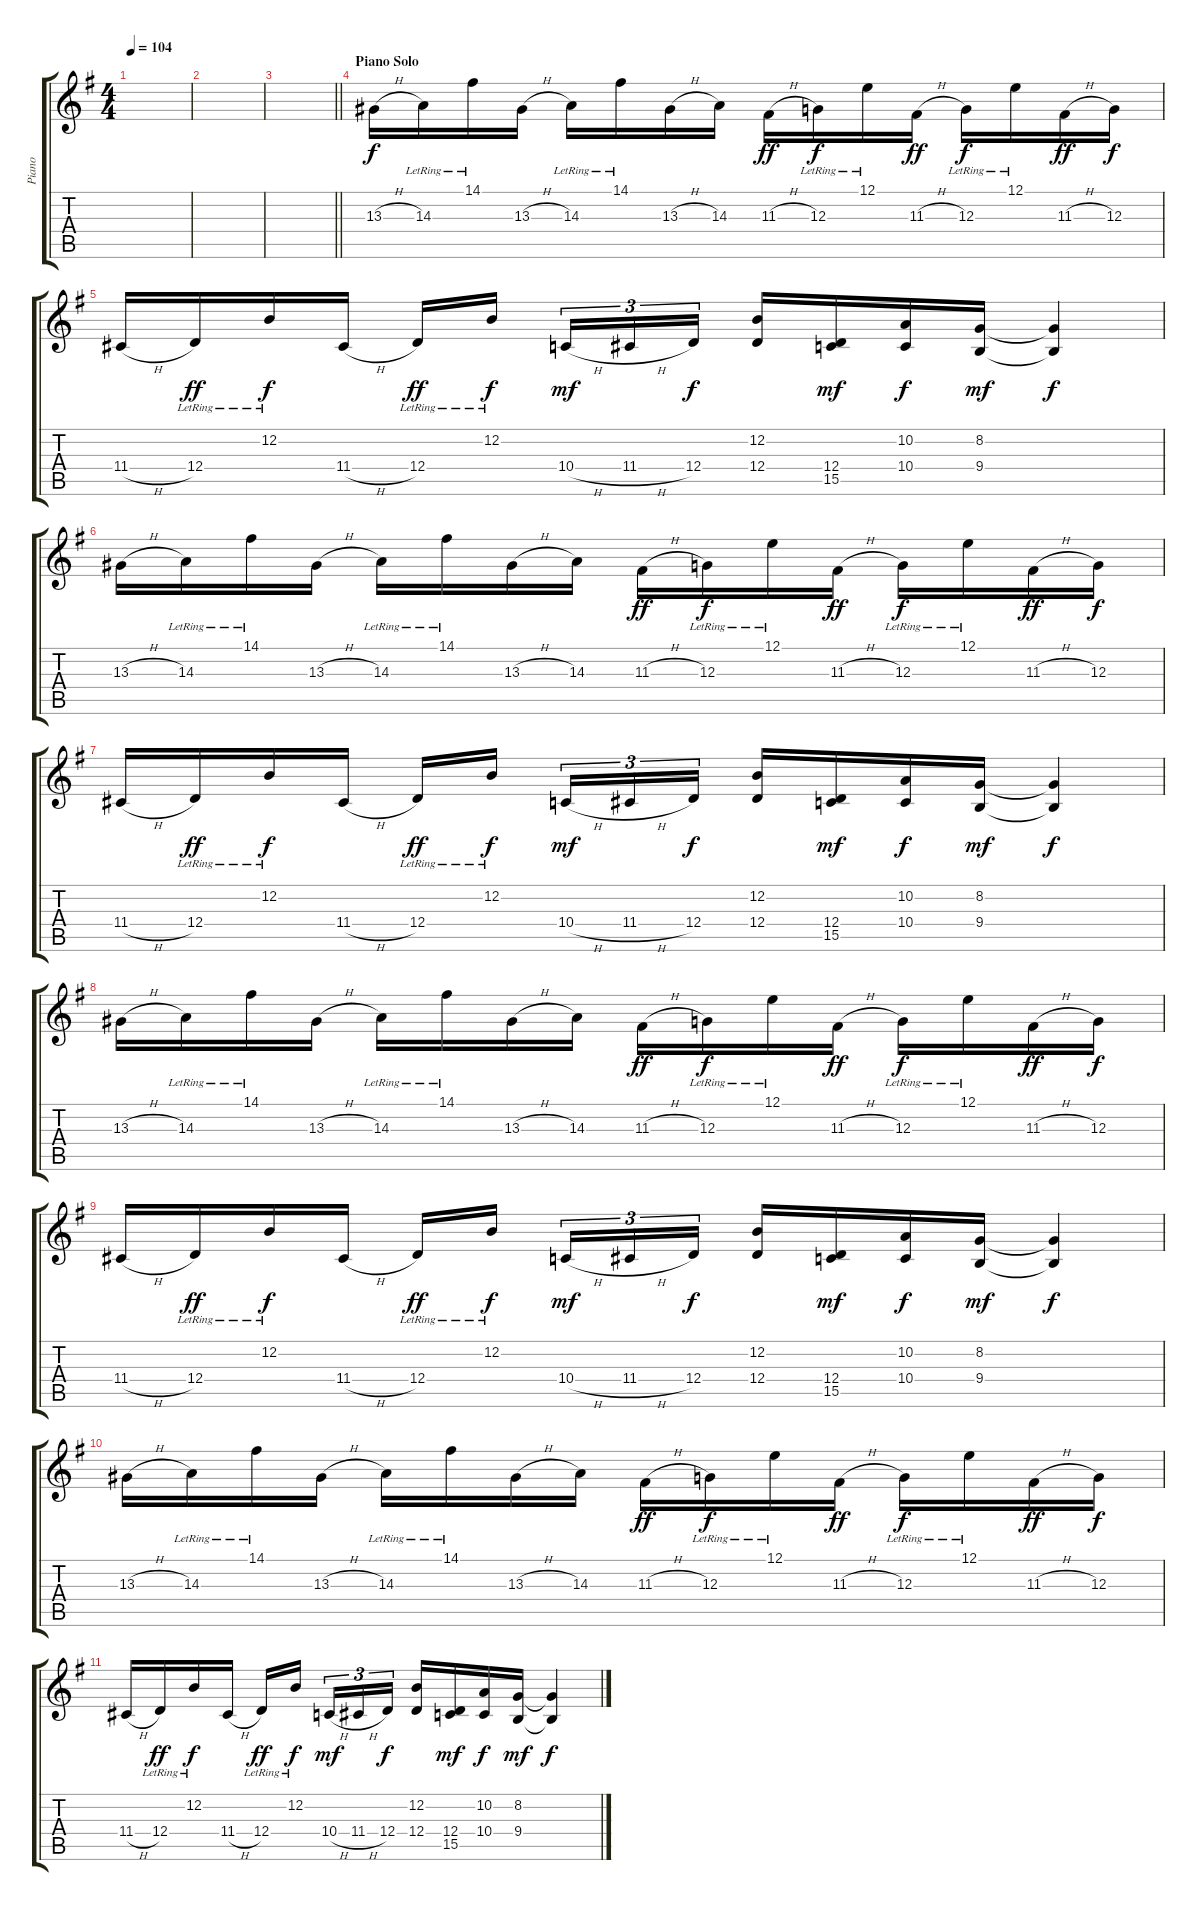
\track ("Piano" "Piano") {instrument acousticgrandpiano}
\staff {score tabs}
\tuning (E4 B3 G3 D3 A2 E2) {hide}
\ts (4 4)
\tempo 104
\clef g2
\ks g
|
|
\barLineRight lightlight
|
\section ("" "Piano Solo")
13.3{h}.16 14.3{lr}.16 14.1{lr}.16 13.3{h}.16 14.3{lr}.16 14.1{lr}.16 13.3{h}.16 14.3.16 11.3{h}.16{dy ff} 12.3{lr}.16{dy f} 12.1{lr}.16 11.3{h}.16{dy ff} 12.3{lr}.16{dy f} 12.1{lr}.16 11.3{h}.16{dy ff} 12.3.16{dy f} |
11.4{h}.16 12.4{lr}.16{dy ff} 12.2{lr}.16{dy f} 11.4{h}.16 12.4{lr}.16{dy ff} 12.2{lr}.16{dy f beam splitsecondary} 10.4{h}.16{tu (3 2) dy mf} 11.4{h}.16{tu (3 2)} 12.4.16{tu (3 2) dy f} (12.2 12.4).16 (12.4 15.5).16{dy mf} (10.2 10.4).16{dy f} (8.2 9.4).16{dy mf} (8.2{t} 9.4{t}).4{dy f} |
13.3{h}.16 14.3{lr}.16 14.1{lr}.16 13.3{h}.16 14.3{lr}.16 14.1{lr}.16 13.3{h}.16 14.3.16 11.3{h}.16{dy ff} 12.3{lr}.16{dy f} 12.1{lr}.16 11.3{h}.16{dy ff} 12.3{lr}.16{dy f} 12.1{lr}.16 11.3{h}.16{dy ff} 12.3.16{dy f} |
11.4{h}.16 12.4{lr}.16{dy ff} 12.2{lr}.16{dy f} 11.4{h}.16 12.4{lr}.16{dy ff} 12.2{lr}.16{dy f beam splitsecondary} 10.4{h}.16{tu (3 2) dy mf} 11.4{h}.16{tu (3 2)} 12.4.16{tu (3 2) dy f} (12.2 12.4).16 (12.4 15.5).16{dy mf} (10.2 10.4).16{dy f} (8.2 9.4).16{dy mf} (8.2{t} 9.4{t}).4{dy f} |
13.3{h}.16 14.3{lr}.16 14.1{lr}.16 13.3{h}.16 14.3{lr}.16 14.1{lr}.16 13.3{h}.16 14.3.16 11.3{h}.16{dy ff} 12.3{lr}.16{dy f} 12.1{lr}.16 11.3{h}.16{dy ff} 12.3{lr}.16{dy f} 12.1{lr}.16 11.3{h}.16{dy ff} 12.3.16{dy f} |
11.4{h}.16 12.4{lr}.16{dy ff} 12.2{lr}.16{dy f} 11.4{h}.16 12.4{lr}.16{dy ff} 12.2{lr}.16{dy f beam splitsecondary} 10.4{h}.16{tu (3 2) dy mf} 11.4{h}.16{tu (3 2)} 12.4.16{tu (3 2) dy f} (12.2 12.4).16 (12.4 15.5).16{dy mf} (10.2 10.4).16{dy f} (8.2 9.4).16{dy mf} (8.2{t} 9.4{t}).4{dy f} |
13.3{h}.16 14.3{lr}.16 14.1{lr}.16 13.3{h}.16 14.3{lr}.16 14.1{lr}.16 13.3{h}.16 14.3.16 11.3{h}.16{dy ff} 12.3{lr}.16{dy f} 12.1{lr}.16 11.3{h}.16{dy ff} 12.3{lr}.16{dy f} 12.1{lr}.16 11.3{h}.16{dy ff} 12.3.16{dy f} |
11.4{h}.16 12.4{lr}.16{dy ff} 12.2{lr}.16{dy f} 11.4{h}.16 12.4{lr}.16{dy ff} 12.2{lr}.16{dy f beam splitsecondary} 10.4{h}.16{tu (3 2) dy mf} 11.4{h}.16{tu (3 2)} 12.4.16{tu (3 2) dy f} (12.2 12.4).16 (12.4 15.5).16{dy mf} (10.2 10.4).16{dy f} (8.2 9.4).16{dy mf} (8.2{t} 9.4{t}).4{dy f}
